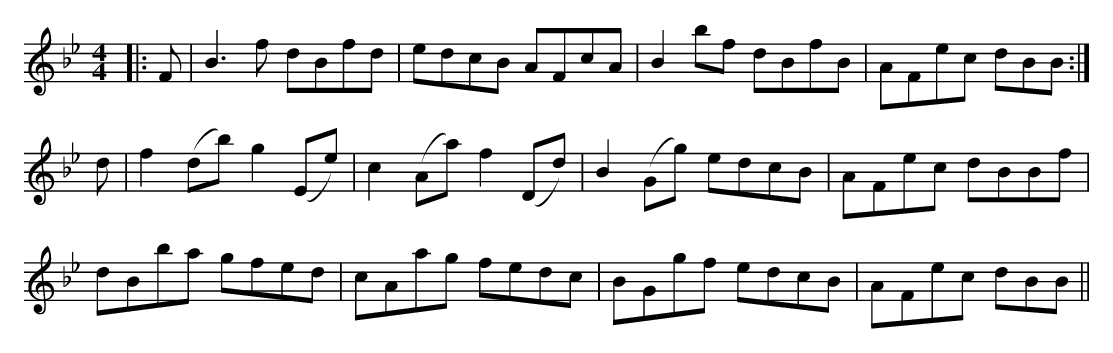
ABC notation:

X:1
M:4/4
K:Gmin
|:F|B3f dBfd|edcB AFcA|B2 bf dBfB|AFec dBB:|
d|f2 (db) g2 (Ee)|c2 (Aa) f2 (Dd)|B2 (Gg) edcB|AFec dBBf|
dBba gfed|cAag fedc|BGgf edcB|AFec dBB||
